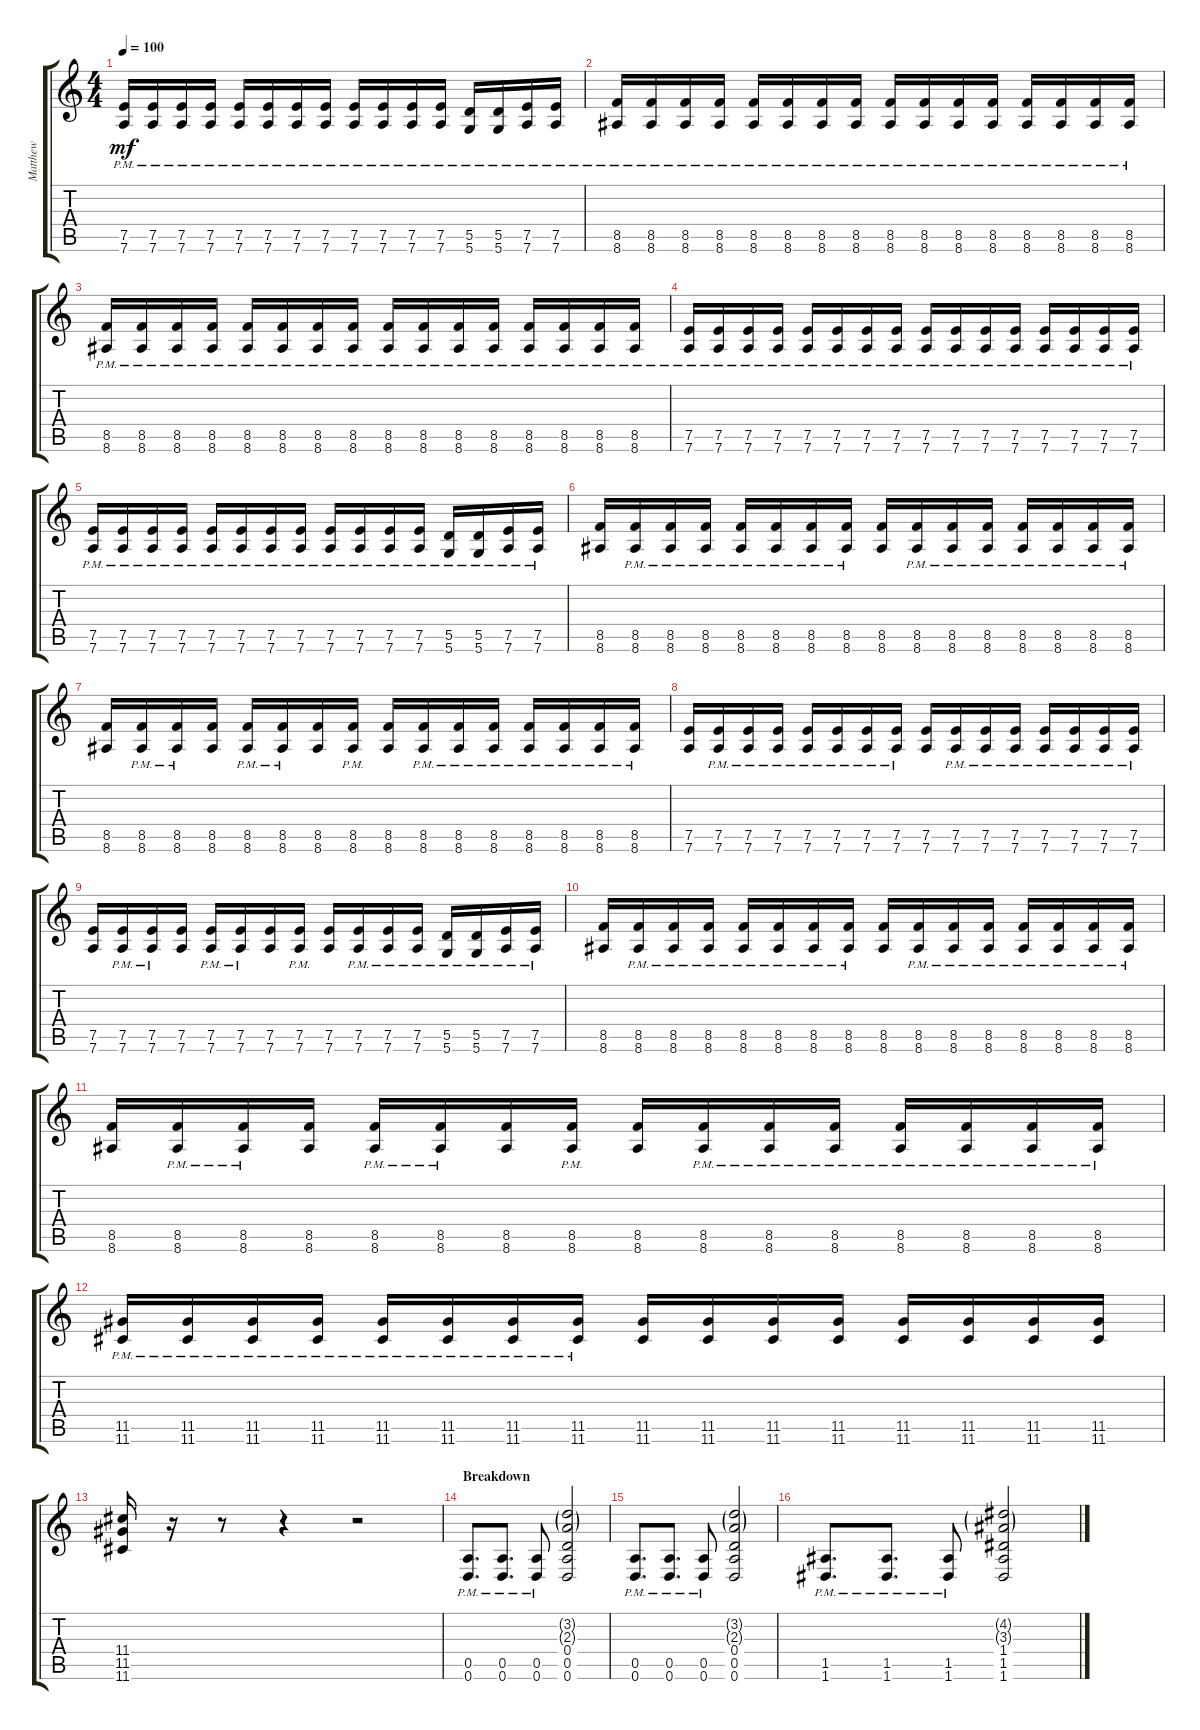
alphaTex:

\track ("Matthew" "Matthew") {instrument distortionguitar}
\staff {score tabs}
\tuning (E4 B3 G3 D3 A2 D2) {hide}
\ts (4 4)
\tempo 100
\clef g2
\ks c
(7.5{pm} 7.6{pm}).16{dy mf} (7.5{pm} 7.6{pm}).16 (7.5{pm} 7.6{pm}).16 (7.5{pm} 7.6{pm}).16 (7.5{pm} 7.6{pm}).16 (7.5{pm} 7.6{pm}).16 (7.5{pm} 7.6{pm}).16 (7.5{pm} 7.6{pm}).16 (7.5{pm} 7.6{pm}).16 (7.5{pm} 7.6{pm}).16 (7.5{pm} 7.6{pm}).16 (7.5{pm} 7.6{pm}).16 (5.5{pm} 5.6{pm}).16 (5.5{pm} 5.6{pm}).16 (7.5{pm} 7.6{pm}).16 (7.5{pm} 7.6{pm}).16 |
(8.5{pm} 8.6{pm}).16 (8.5{pm} 8.6{pm}).16 (8.5{pm} 8.6{pm}).16 (8.5{pm} 8.6{pm}).16 (8.5{pm} 8.6{pm}).16 (8.5{pm} 8.6{pm}).16 (8.5{pm} 8.6{pm}).16 (8.5{pm} 8.6{pm}).16 (8.5{pm} 8.6{pm}).16 (8.5{pm} 8.6{pm}).16 (8.5{pm} 8.6{pm}).16 (8.5{pm} 8.6{pm}).16 (8.5{pm} 8.6{pm}).16 (8.5{pm} 8.6{pm}).16 (8.5{pm} 8.6{pm}).16 (8.5{pm} 8.6{pm}).16 |
(8.5{pm} 8.6{pm}).16 (8.5{pm} 8.6{pm}).16 (8.5{pm} 8.6{pm}).16 (8.5{pm} 8.6{pm}).16 (8.5{pm} 8.6{pm}).16 (8.5{pm} 8.6{pm}).16 (8.5{pm} 8.6{pm}).16 (8.5{pm} 8.6{pm}).16 (8.5{pm} 8.6{pm}).16 (8.5{pm} 8.6{pm}).16 (8.5{pm} 8.6{pm}).16 (8.5{pm} 8.6{pm}).16 (8.5{pm} 8.6{pm}).16 (8.5{pm} 8.6{pm}).16 (8.5{pm} 8.6{pm}).16 (8.5{pm} 8.6{pm}).16 |
(7.5{pm} 7.6{pm}).16 (7.5{pm} 7.6{pm}).16 (7.5{pm} 7.6{pm}).16 (7.5{pm} 7.6{pm}).16 (7.5{pm} 7.6{pm}).16 (7.5{pm} 7.6{pm}).16 (7.5{pm} 7.6{pm}).16 (7.5{pm} 7.6{pm}).16 (7.5{pm} 7.6{pm}).16 (7.5{pm} 7.6{pm}).16 (7.5{pm} 7.6{pm}).16 (7.5{pm} 7.6{pm}).16 (7.5{pm} 7.6{pm}).16 (7.5{pm} 7.6{pm}).16 (7.5{pm} 7.6{pm}).16 (7.5{pm} 7.6{pm}).16 |
(7.5{pm} 7.6{pm}).16 (7.5{pm} 7.6{pm}).16 (7.5{pm} 7.6{pm}).16 (7.5{pm} 7.6{pm}).16 (7.5{pm} 7.6{pm}).16 (7.5{pm} 7.6{pm}).16 (7.5{pm} 7.6{pm}).16 (7.5{pm} 7.6{pm}).16 (7.5{pm} 7.6{pm}).16 (7.5{pm} 7.6{pm}).16 (7.5{pm} 7.6{pm}).16 (7.5{pm} 7.6{pm}).16 (5.5{pm} 5.6{pm}).16 (5.5{pm} 5.6{pm}).16 (7.5{pm} 7.6{pm}).16 (7.5{pm} 7.6{pm}).16 |
(8.5 8.6).16 (8.5{pm} 8.6{pm}).16 (8.5{pm} 8.6{pm}).16 (8.5{pm} 8.6{pm}).16 (8.5{pm} 8.6{pm}).16 (8.5{pm} 8.6{pm}).16 (8.5{pm} 8.6{pm}).16 (8.5{pm} 8.6{pm}).16 (8.5 8.6).16 (8.5{pm} 8.6{pm}).16 (8.5{pm} 8.6{pm}).16 (8.5{pm} 8.6{pm}).16 (8.5{pm} 8.6{pm}).16 (8.5{pm} 8.6{pm}).16 (8.5{pm} 8.6{pm}).16 (8.5{pm} 8.6{pm}).16 |
(8.5 8.6).16 (8.5{pm} 8.6{pm}).16 (8.5{pm} 8.6{pm}).16 (8.5 8.6).16 (8.5{pm} 8.6{pm}).16 (8.5{pm} 8.6{pm}).16 (8.5 8.6).16 (8.5{pm} 8.6{pm}).16 (8.5 8.6).16 (8.5{pm} 8.6{pm}).16 (8.5{pm} 8.6{pm}).16 (8.5{pm} 8.6{pm}).16 (8.5{pm} 8.6{pm}).16 (8.5{pm} 8.6{pm}).16 (8.5{pm} 8.6{pm}).16 (8.5{pm} 8.6{pm}).16 |
(7.5 7.6).16 (7.5{pm} 7.6{pm}).16 (7.5{pm} 7.6{pm}).16 (7.5{pm} 7.6{pm}).16 (7.5{pm} 7.6{pm}).16 (7.5{pm} 7.6{pm}).16 (7.5{pm} 7.6{pm}).16 (7.5{pm} 7.6{pm}).16 (7.5 7.6).16 (7.5{pm} 7.6{pm}).16 (7.5{pm} 7.6{pm}).16 (7.5{pm} 7.6{pm}).16 (7.5{pm} 7.6{pm}).16 (7.5{pm} 7.6{pm}).16 (7.5{pm} 7.6{pm}).16 (7.5{pm} 7.6{pm}).16 |
(7.5 7.6).16 (7.5{pm} 7.6{pm}).16 (7.5{pm} 7.6{pm}).16 (7.5 7.6).16 (7.5{pm} 7.6{pm}).16 (7.5{pm} 7.6{pm}).16 (7.5 7.6).16 (7.5{pm} 7.6{pm}).16 (7.5 7.6).16 (7.5{pm} 7.6{pm}).16 (7.5{pm} 7.6{pm}).16 (7.5{pm} 7.6{pm}).16 (5.5{pm} 5.6{pm}).16 (5.5{pm} 5.6{pm}).16 (7.5{pm} 7.6{pm}).16 (7.5{pm} 7.6{pm}).16 |
(8.5 8.6).16 (8.5{pm} 8.6{pm}).16 (8.5{pm} 8.6{pm}).16 (8.5{pm} 8.6{pm}).16 (8.5{pm} 8.6{pm}).16 (8.5{pm} 8.6{pm}).16 (8.5{pm} 8.6{pm}).16 (8.5{pm} 8.6{pm}).16 (8.5 8.6).16 (8.5{pm} 8.6{pm}).16 (8.5{pm} 8.6{pm}).16 (8.5{pm} 8.6{pm}).16 (8.5{pm} 8.6{pm}).16 (8.5{pm} 8.6{pm}).16 (8.5{pm} 8.6{pm}).16 (8.5{pm} 8.6{pm}).16 |
(8.5 8.6).16 (8.5{pm} 8.6{pm}).16 (8.5{pm} 8.6{pm}).16 (8.5 8.6).16 (8.5{pm} 8.6{pm}).16 (8.5{pm} 8.6{pm}).16 (8.5 8.6).16 (8.5{pm} 8.6{pm}).16 (8.5 8.6).16 (8.5{pm} 8.6{pm}).16 (8.5{pm} 8.6{pm}).16 (8.5{pm} 8.6{pm}).16 (8.5{pm} 8.6{pm}).16 (8.5{pm} 8.6{pm}).16 (8.5{pm} 8.6{pm}).16 (8.5{pm} 8.6{pm}).16 |
(11.5{pm} 11.6{pm}).16 (11.5{pm} 11.6{pm}).16 (11.5{pm} 11.6{pm}).16 (11.5{pm} 11.6{pm}).16 (11.5{pm} 11.6{pm}).16 (11.5{pm} 11.6{pm}).16 (11.5{pm} 11.6{pm}).16 (11.5{pm} 11.6{pm}).16 (11.5 11.6).16 (11.5 11.6).16 (11.5 11.6).16 (11.5 11.6).16 (11.5 11.6).16 (11.5 11.6).16 (11.5 11.6).16 (11.5 11.6).16 |
(11.4 11.5 11.6).16 r.16 r.8 r.4 r.2 |
\section ("" "Breakdown")
(0.5{pm} 0.6{pm}).8{d} (0.5{pm} 0.6{pm}).8{d} (0.5{pm} 0.6{pm}).8 (3.2{g} 2.3{g} 0.4 0.5 0.6).2 |
(0.5{pm} 0.6{pm}).8{d} (0.5{pm} 0.6{pm}).8{d} (0.5{pm} 0.6{pm}).8 (3.2{g} 2.3{g} 0.4 0.5 0.6).2 |
(1.5{pm} 1.6{pm}).8{d} (1.5{pm} 1.6{pm}).8{d} (1.5{pm} 1.6{pm}).8 (4.2{g} 3.3{g} 1.4 1.5 1.6).2
